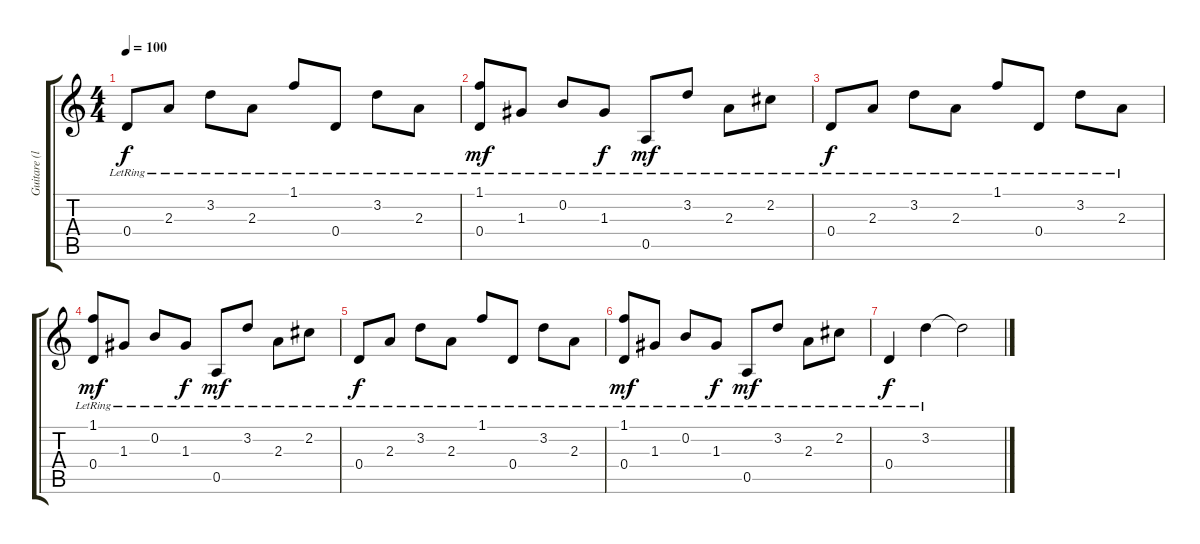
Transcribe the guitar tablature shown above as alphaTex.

\track ("Guitare (live)" "Guitare (l") {instrument acousticguitarsteel}
\staff {score tabs}
\tuning (E4 B3 G3 D3 A2 E2) {hide}
\ts (4 4)
\tempo 100
\clef g2
\ks c
0.4{lr}.8{dy f} 2.3{lr}.8 3.2{lr}.8 2.3{lr}.8 1.1{lr}.8 0.4{lr}.8 3.2{lr}.8 2.3{lr}.8 |
(1.1{lr} 0.4{lr}).8{dy mf} 1.3{lr}.8 0.2{lr}.8 1.3{lr}.8{dy f} 0.5{lr}.8{dy mf} 3.2{lr}.8 2.3{lr}.8 2.2{lr}.8 |
0.4{lr}.8{dy f} 2.3{lr}.8 3.2{lr}.8 2.3{lr}.8 1.1{lr}.8 0.4{lr}.8 3.2{lr}.8 2.3{lr}.8 |
(1.1{lr} 0.4{lr}).8{dy mf} 1.3{lr}.8 0.2{lr}.8 1.3{lr}.8{dy f} 0.5{lr}.8{dy mf} 3.2{lr}.8 2.3{lr}.8 2.2{lr}.8 |
0.4{lr}.8{dy f} 2.3{lr}.8 3.2{lr}.8 2.3{lr}.8 1.1{lr}.8 0.4{lr}.8 3.2{lr}.8 2.3{lr}.8 |
(1.1{lr} 0.4{lr}).8{dy mf} 1.3{lr}.8 0.2{lr}.8 1.3{lr}.8{dy f} 0.5{lr}.8{dy mf} 3.2{lr}.8 2.3{lr}.8 2.2{lr}.8 |
0.4{lr}.4{dy f} 3.2{lr}.4 3.2{t}.2
